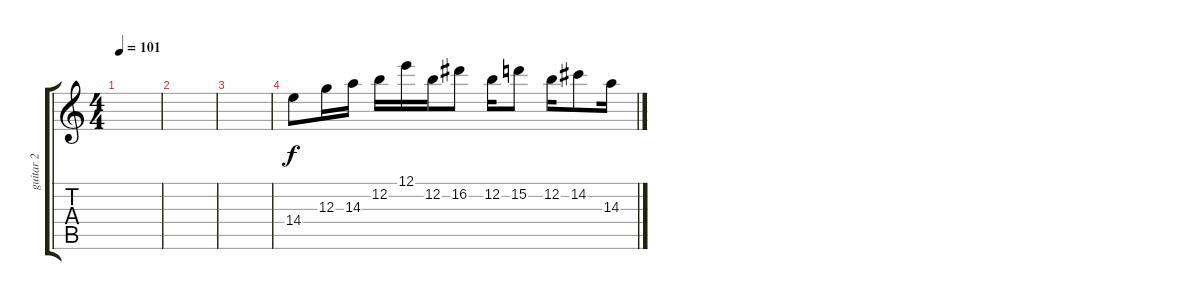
\track ("guitar 2" "guitar 2") {instrument electricguitarclean}
\staff {score tabs}
\tuning (E4 B3 G3 D3 A2 E2) {hide}
\ts (4 4)
\tempo 101
\clef g2
\ks c
|
|
|
14.4.8 12.3.16 14.3.16 12.2.16 12.1.16 12.2.16 16.2.8 12.2.16 15.2.8 12.2.16 14.2.8 14.3.16
